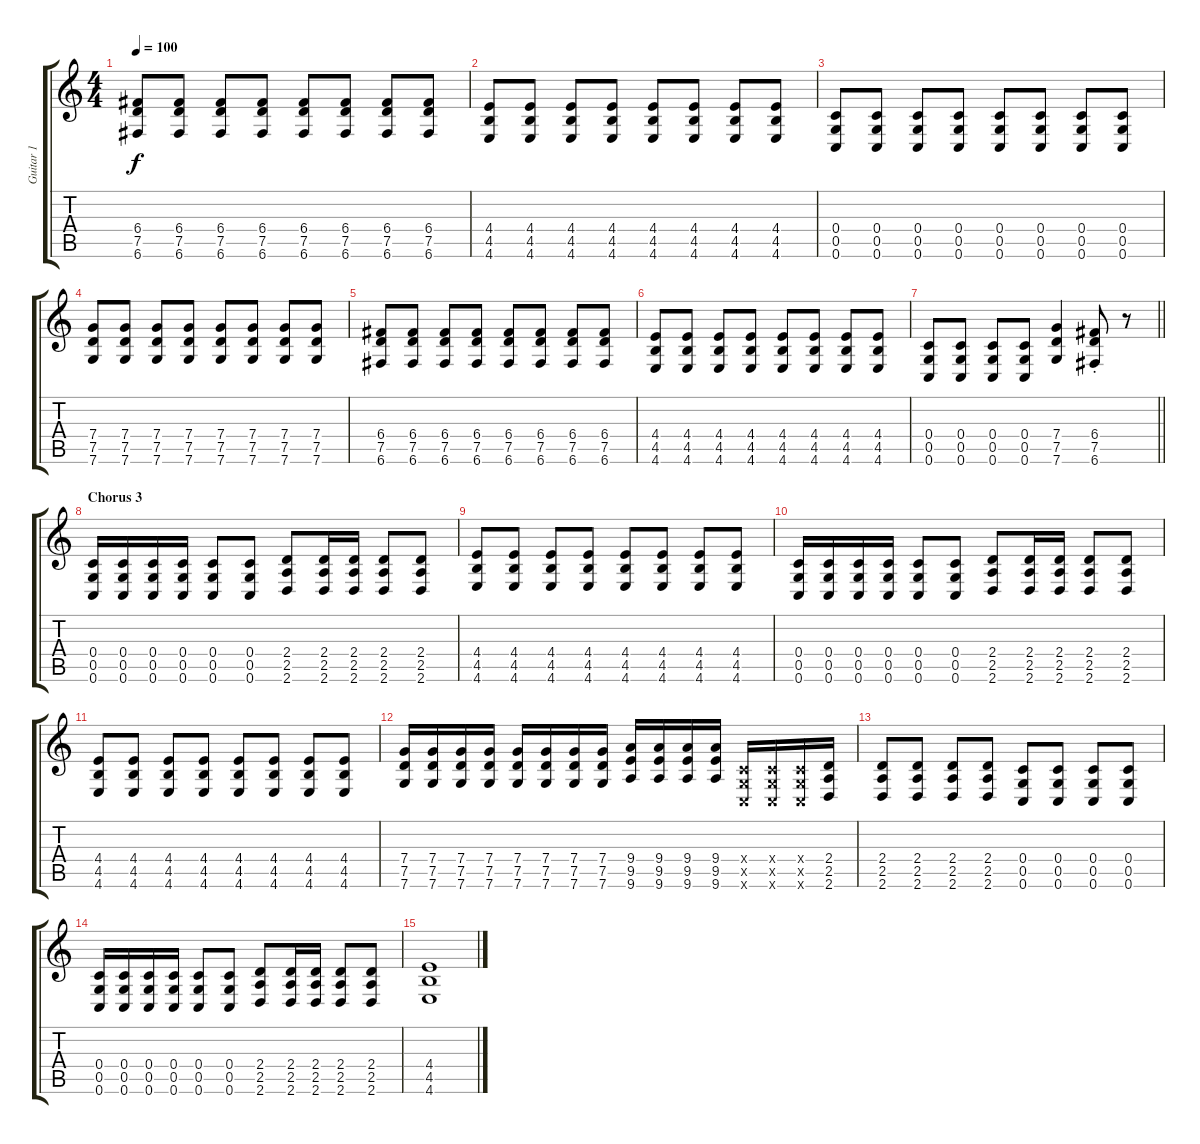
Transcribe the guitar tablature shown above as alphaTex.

\track ("Guitar 1" "Guitar 1") {instrument overdrivenguitar}
\staff {score tabs}
\tuning (D4 A3 F3 C3 G2 C2) {hide}
\ts (4 4)
\tempo 100
\clef g2
\ks c
(6.4 7.5 6.6).8{dy f} (6.4 7.5 6.6).8 (6.4 7.5 6.6).8 (6.4 7.5 6.6).8 (6.4 7.5 6.6).8 (6.4 7.5 6.6).8 (6.4 7.5 6.6).8 (6.4 7.5 6.6).8 |
(4.4 4.5 4.6).8 (4.4 4.5 4.6).8 (4.4 4.5 4.6).8 (4.4 4.5 4.6).8 (4.4 4.5 4.6).8 (4.4 4.5 4.6).8 (4.4 4.5 4.6).8 (4.4 4.5 4.6).8 |
(0.4 0.5 0.6).8 (0.4 0.5 0.6).8 (0.4 0.5 0.6).8 (0.4 0.5 0.6).8 (0.4 0.5 0.6).8 (0.4 0.5 0.6).8 (0.4 0.5 0.6).8 (0.4 0.5 0.6).8 |
(7.4 7.5 7.6).8 (7.4 7.5 7.6).8 (7.4 7.5 7.6).8 (7.4 7.5 7.6).8 (7.4 7.5 7.6).8 (7.4 7.5 7.6).8 (7.4 7.5 7.6).8 (7.4 7.5 7.6).8 |
(6.4 7.5 6.6).8 (6.4 7.5 6.6).8 (6.4 7.5 6.6).8 (6.4 7.5 6.6).8 (6.4 7.5 6.6).8 (6.4 7.5 6.6).8 (6.4 7.5 6.6).8 (6.4 7.5 6.6).8 |
(4.4 4.5 4.6).8 (4.4 4.5 4.6).8 (4.4 4.5 4.6).8 (4.4 4.5 4.6).8 (4.4 4.5 4.6).8 (4.4 4.5 4.6).8 (4.4 4.5 4.6).8 (4.4 4.5 4.6).8 |
\barLineRight lightlight
(0.4 0.5 0.6).8 (0.4 0.5 0.6).8 (0.4 0.5 0.6).8 (0.4 0.5 0.6).8 (7.4 7.5 7.6).4 (6.4{st} 7.5 6.6{st}).8 r.8 |
\section ("" "Chorus 3")
(0.4 0.5 0.6).16 (0.4 0.5 0.6).16 (0.4 0.5 0.6).16 (0.4 0.5 0.6).16 (0.4 0.5 0.6).8 (0.4 0.5 0.6).8 (2.4 2.5 2.6).8 (2.4 2.5 2.6).16 (2.4 2.5 2.6).16 (2.4 2.5 2.6).8 (2.4 2.5 2.6).8 |
(4.4 4.5 4.6).8 (4.4 4.5 4.6).8 (4.4 4.5 4.6).8 (4.4 4.5 4.6).8 (4.4 4.5 4.6).8 (4.4 4.5 4.6).8 (4.4 4.5 4.6).8 (4.4 4.5 4.6).8 |
(0.4 0.5 0.6).16 (0.4 0.5 0.6).16 (0.4 0.5 0.6).16 (0.4 0.5 0.6).16 (0.4 0.5 0.6).8 (0.4 0.5 0.6).8 (2.4 2.5 2.6).8 (2.4 2.5 2.6).16 (2.4 2.5 2.6).16 (2.4 2.5 2.6).8 (2.4 2.5 2.6).8 |
(4.4 4.5 4.6).8 (4.4 4.5 4.6).8 (4.4 4.5 4.6).8 (4.4 4.5 4.6).8 (4.4 4.5 4.6).8 (4.4 4.5 4.6).8 (4.4 4.5 4.6).8 (4.4 4.5 4.6).8 |
(7.4 7.5 7.6).16 (7.4 7.5 7.6).16 (7.4 7.5 7.6).16 (7.4 7.5 7.6).16 (7.4 7.5 7.6).16 (7.4 7.5 7.6).16 (7.4 7.5 7.6).16 (7.4 7.5 7.6).16 (9.4 9.5 9.6).16 (9.4 9.5 9.6).16 (9.4 9.5 9.6).16 (9.4 9.5 9.6).16 (0.4{x} 0.5{x} 0.6{x}).16 (0.4{x} 0.5{x} 0.6{x}).16 (0.4{x} 0.5{x} 0.6{x}).16 (2.4 2.5 2.6).16 |
(2.4 2.5 2.6).8 (2.4 2.5 2.6).8 (2.4 2.5 2.6).8 (2.4 2.5 2.6).8 (0.4 0.5 0.6).8 (0.4 0.5 0.6).8 (0.4 0.5 0.6).8 (0.4 0.5 0.6).8 |
(0.4 0.5 0.6).16 (0.4 0.5 0.6).16 (0.4 0.5 0.6).16 (0.4 0.5 0.6).16 (0.4 0.5 0.6).8 (0.4 0.5 0.6).8 (2.4 2.5 2.6).8 (2.4 2.5 2.6).16 (2.4 2.5 2.6).16 (2.4 2.5 2.6).8 (2.4 2.5 2.6).8 |
(4.4 4.5 4.6).1
